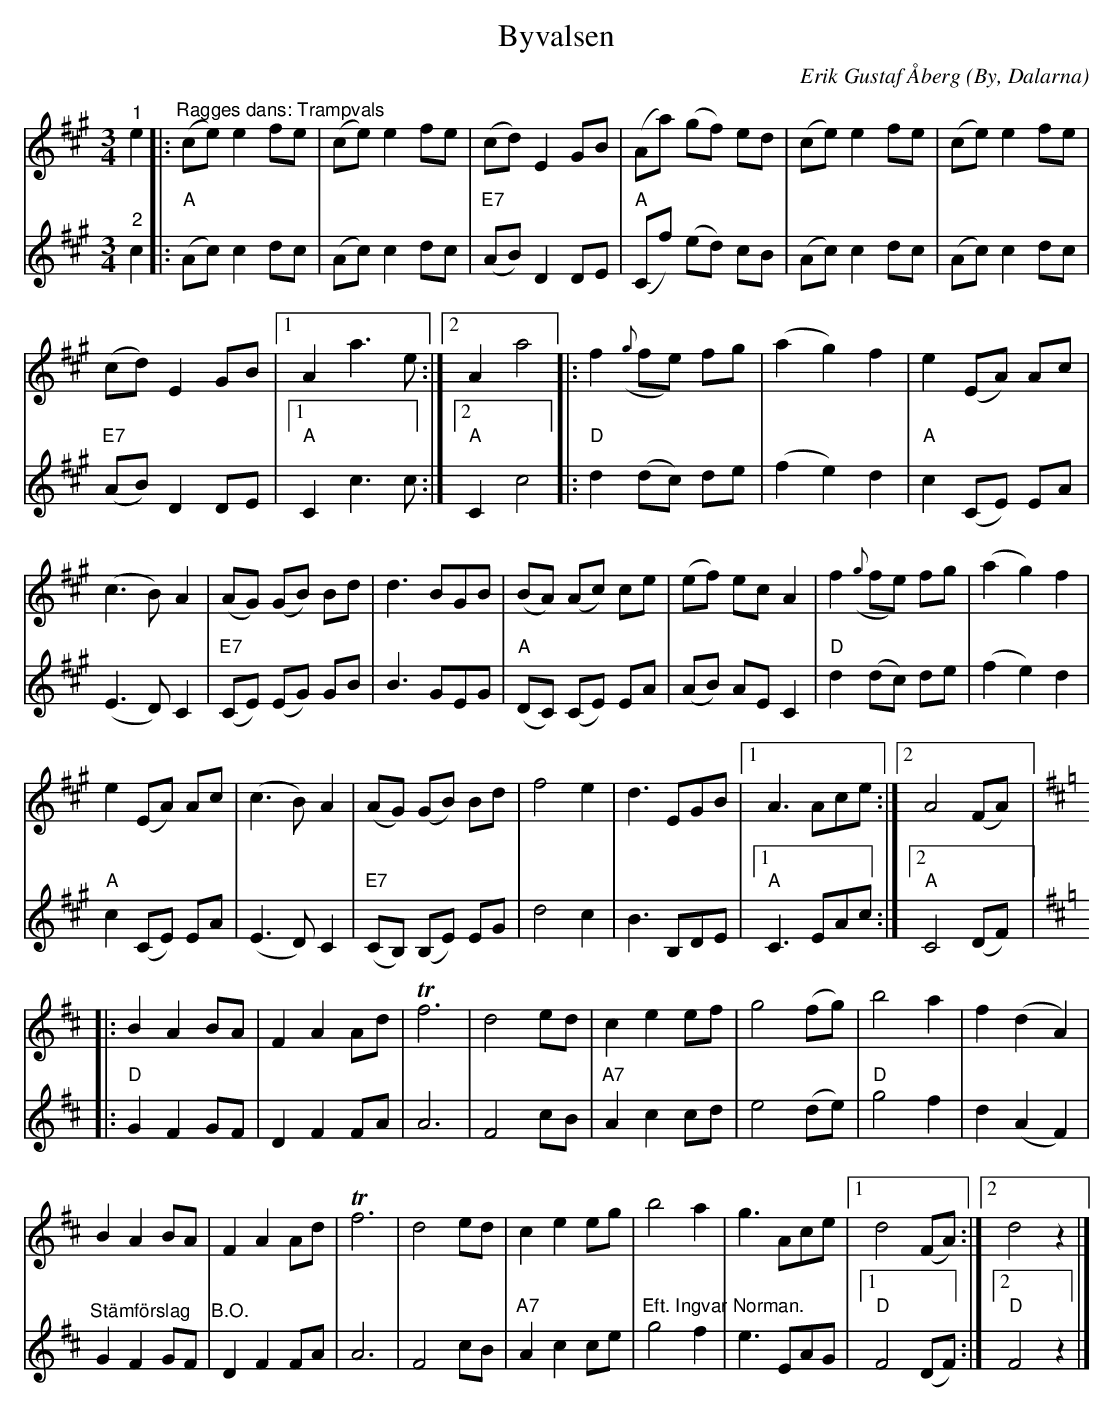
X:1
T:Byvalsen
C:Erik Gustaf Åberg
O:By, Dalarna
L:1/8
M:3/4
K:A
V:1
"^1"e2 |: "^Ragges dans: Trampvals" (ce) e2 fe | (ce) e2 fe | (cd) E2 GB | (Aa) (gf) ed | (ce) e2 fe | (ce) e2 fe |
 (cd) E2 GB |1 A2 a3 e :|2 A2 a4 |: f2({g} fe) fg | (a2 g2) f2 | e2 (EA) Ac |
(c3 B) A2 | (AG) (GB) Bd | d3 BGB | (BA) (Ac) ce | (ef) ec A2 | f2({g} fe) fg | (a2 g2) f2 |
e2 (EA) Ac | (c3 B) A2 | (AG) (GB) Bd | f4 e2 | d3 EGB |1 A3 Ace :|2 A4 (FA) |:
[K:D] B2 A2 BA | F2 A2 Ad |!trill! f6 | d4 ed | c2 e2 ef | g4 (fg) | b4 a2 | f2 (d2 A2) |
B2 A2 BA | F2 A2 Ad |!trill! f6 | d4 ed | c2 e2 eg | b4 a2 | g3 Ace |1 d4 (FA) :|2 d4 z2 |]
V:2
"^2" c2 |:"A" (Ac) c2 dc | (Ac) c2 dc | "E7" (AB) D2 DE |"A" (Cf) (ed) cB | (Ac) c2 dc | (Ac) c2 dc |
"E7" (AB) D2 DE |1 "A" C2 c3 c :|2 "A"C2 c4 |: "D"d2 (dc) de | (f2 e2) d2 | "A" c2 (CE) EA |
(E3 D) C2 | "E7" (CE) (EG) GB | B3 GEG |"A" (DC) (CE) EA | (AB) AE C2 |"D" d2 (dc) de | (f2 e2) d2 |
"A" c2 (CE) EA | (E3 D) C2 |"E7" (CB,) (B,E) EG | d4 c2 | B3 B,DE |1"A" C3 EAc :|2 "A" C4 (DF) |:
[K:D]"D" G2 F2 GF | D2 F2 FA | A6 | F4 cB |"A7" A2 c2 cd | e4 (de) | "D" g4 f2 |
d2 (A2 F2) | "^Stämförslag    B.O." G2 F2 GF | D2 F2 FA | A6 | F4 cB |"A7" A2 c2 ce | "^Eft. Ingvar Norman."g4 f2 | e3 EAG |1 "D" F4 (DF) :|2"D" F4 z2 |]
